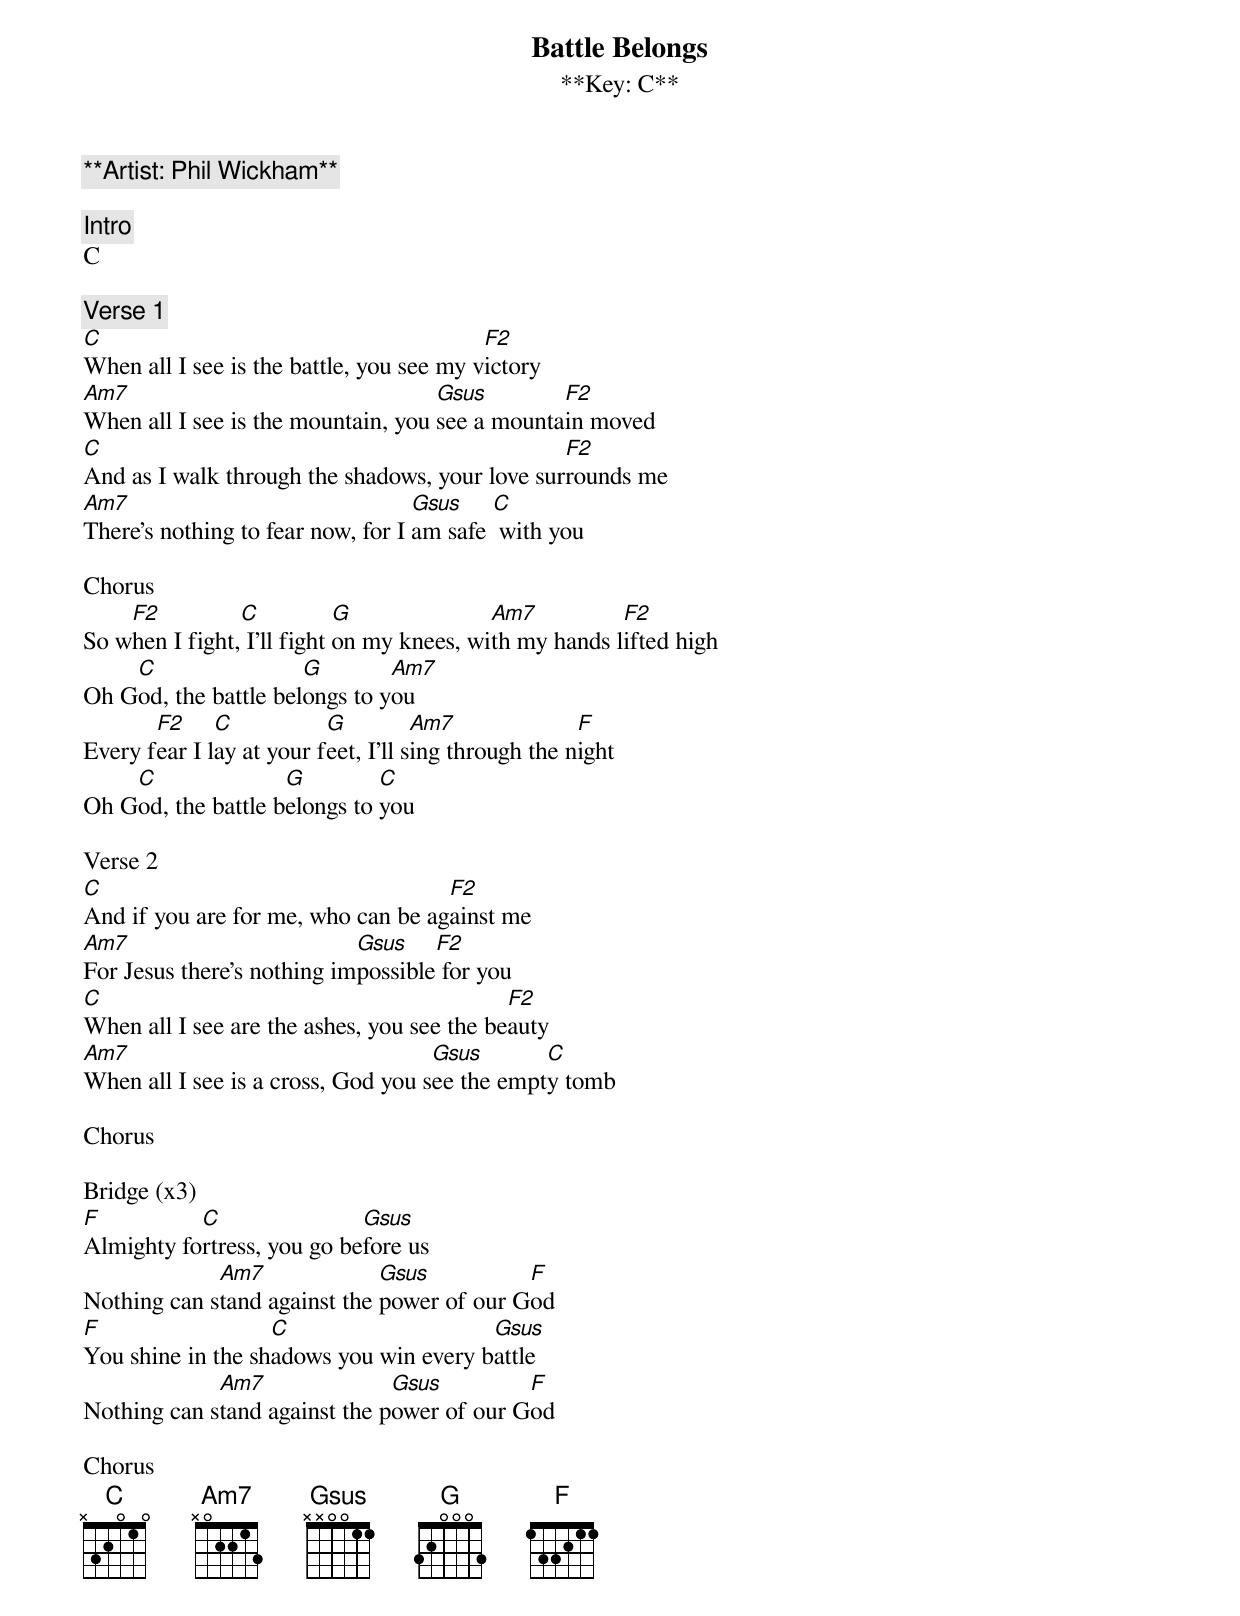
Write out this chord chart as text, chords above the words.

Battle Belongs
**Key: C**
**Artist: Phil Wickham**

Intro
C

Verse 1
C                                         F2
When all I see is the battle, you see my victory
Am7                                 Gsus        F2
When all I see is the mountain, you see a mountain moved
C                                               F2
And as I walk through the shadows, your love surrounds me
Am7                                Gsus    C
There's nothing to fear now, for I am safe  with you

Chorus
    F2          C           G              Am7          F2
So when I fight, I'll fight on my knees, with my hands lifted high
    C                 G        Am7
Oh God, the battle belongs to you
       F2     C           G          Am7              F
Every fear I lay at your feet, I'll sing through the night
    C               G         C
Oh God, the battle belongs to you

Verse 2
C                                   F2
And if you are for me, who can be against me
Am7                         Gsus    F2
For Jesus there's nothing impossible for you
C                                           F2
When all I see are the ashes, you see the beauty
Am7                                 Gsus       C
When all I see is a cross, God you see the empty tomb

Chorus

Bridge (x3)
F          C                Gsus
Almighty fortress, you go before us
             Am7              Gsus          F
Nothing can stand against the power of our God
F                  C                    Gsus
You shine in the shadows you win every battle
             Am7               Gsus         F
Nothing can stand against the power of our God

Chorus
